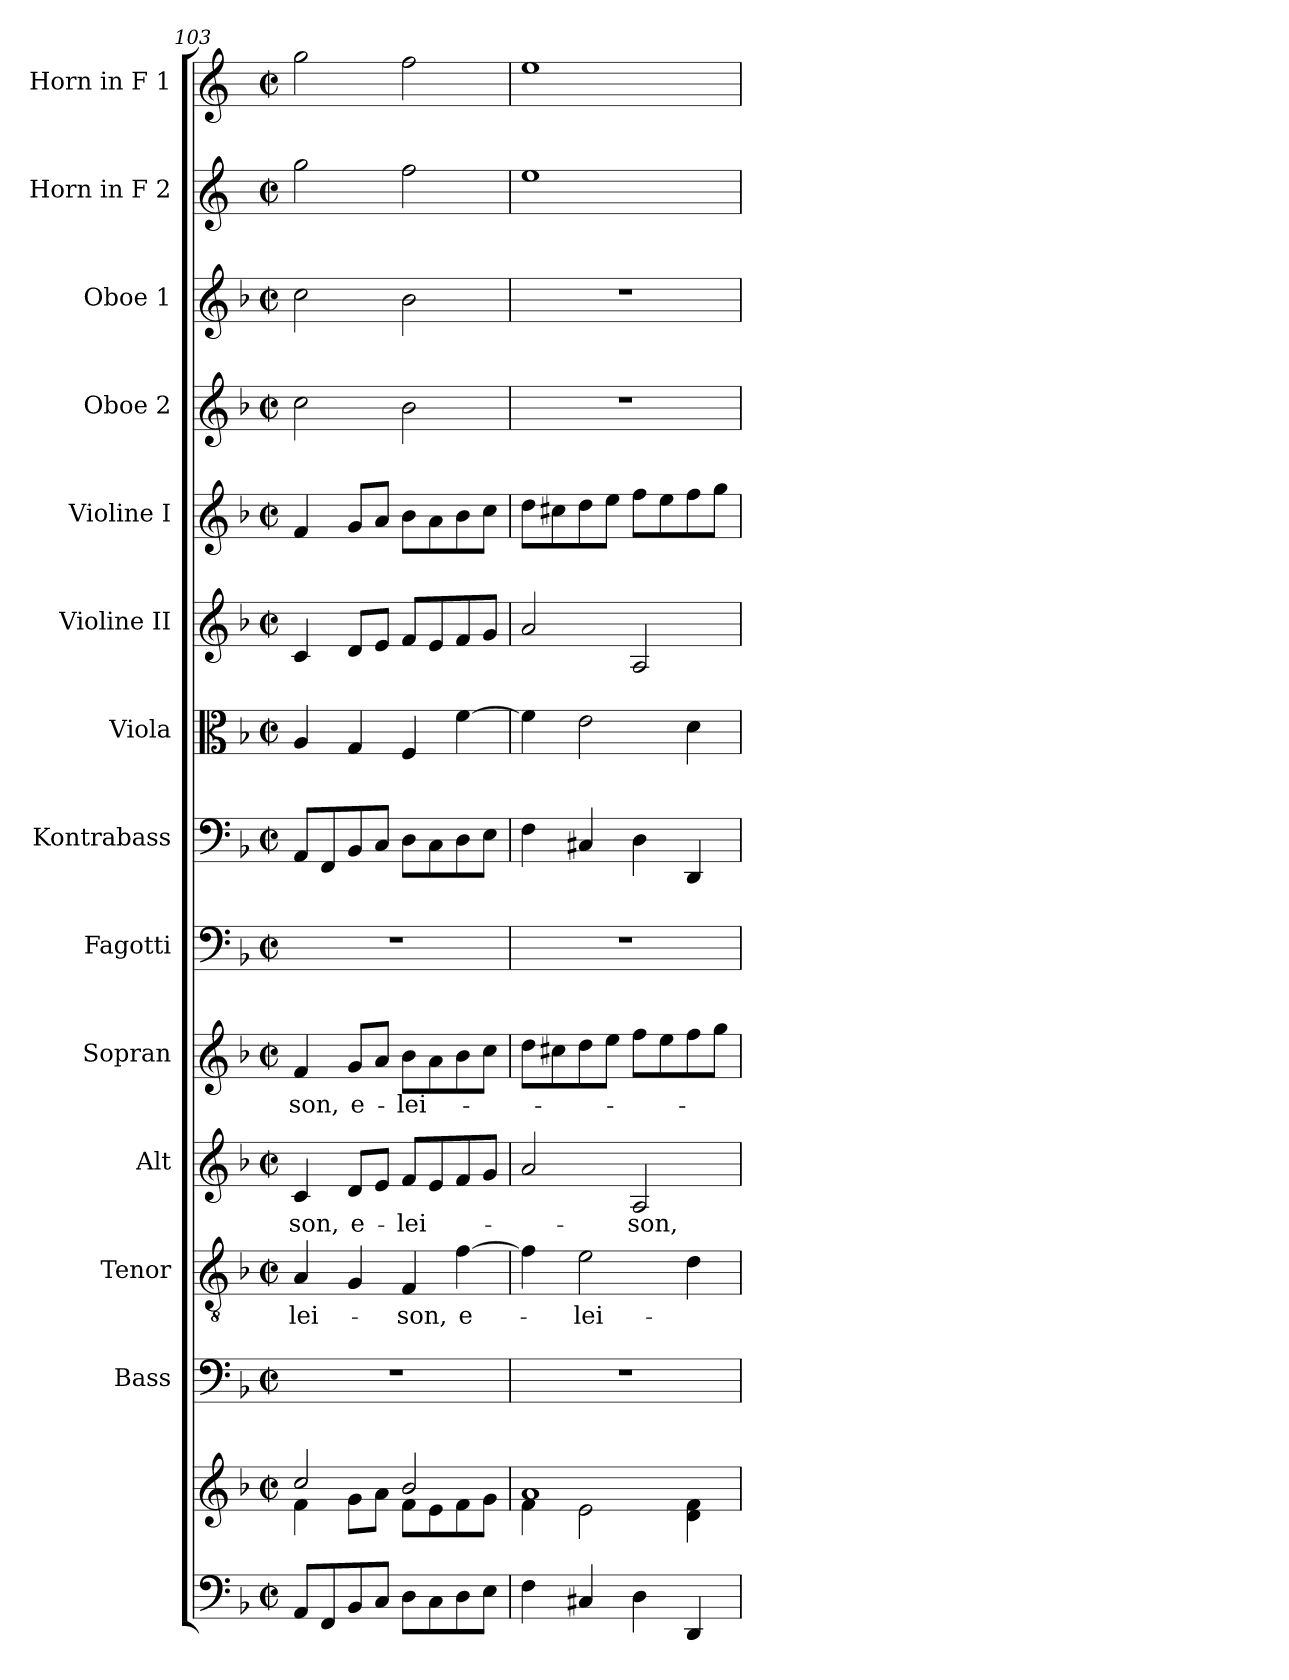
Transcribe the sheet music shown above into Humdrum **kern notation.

**kern	**kern	**kern	**kern	**text	**kern	**text	**kern	**text	**kern	**kern	**kern	**kern	**kern	**kern	**kern	**kern	**kern
*part14	*part14	*part13	*part12	*part12	*part11	*part11	*part10	*part10	*part9	*part8	*part7	*part6	*part5	*part4	*part3	*part2	*part1
*staff15	*staff14	*staff13	*staff12	*staff12	*staff11	*staff11	*staff10	*staff10	*staff9	*staff8	*staff7	*staff6	*staff5	*staff4	*staff3	*staff2	*staff1
*	*	*I"Bass	*I"Tenor	*	*I"Alt	*	*I"Sopran	*	*I"Fagotti	*I"Kontrabass	*I"Viola	*I"Violine II	*I"Violine I	*I"Oboe 2	*I"Oboe 1	*I"Horn in F 2	*I"Horn in F 1
*	*	*I'B.	*I'T.	*	*I'A.	*	*I'S.	*	*I'Fg.	*I'Kb.	*I'Vla.	*I'Vl. II	*I'Vl. I	*I'Ob. 2	*I'Ob. 1	*	*
!!LO:PB:g=z
*clefF4	*clefG2	*clefF4	*clefGv2	*	*clefG2	*	*clefG2	*	*clefF4	*clefF4	*clefC3	*clefG2	*clefG2	*clefG2	*clefG2	*clefG2	*clefG2
*	*	*	*	*	*	*	*	*	*	*ITrd7c12	*	*	*	*	*	*ITrd4c7	*ITrd4c7
*k[b-]	*k[b-]	*k[b-]	*k[b-]	*	*k[b-]	*	*k[b-]	*	*k[b-]	*k[b-]	*k[b-]	*k[b-]	*k[b-]	*k[b-]	*k[b-]	*k[b-]	*k[b-]
*F:	*F:	*F:	*F:	*	*F:	*	*F:	*	*F:	*F:	*F:	*F:	*F:	*F:	*F:	*F:	*F:
*M2/2	*M2/2	*M2/2	*M2/2	*	*M2/2	*	*M2/2	*	*M2/2	*M2/2	*M2/2	*M2/2	*M2/2	*M2/2	*M2/2	*M2/2	*M2/2
*met(c|)	*met(c|)	*met(c|)	*met(c|)	*	*met(c|)	*	*met(c|)	*	*met(c|)	*met(c|)	*met(c|)	*met(c|)	*met(c|)	*met(c|)	*met(c|)	*met(c|)	*met(c|)
=103	=103	=103	=103	=103	=103	=103	=103	=103	=103	=103	=103	=103	=103	=103	=103	=103	=103
*	*^	*	*	*	*	*	*	*	*	*	*	*	*	*	*	*	*
!	!	!	!	!	!LO:LY:b	!	!LO:LY:b	!	!LO:LY:b	!	!	!	!	!	!	!	!	!
8AA/L	2cc/	4f\	1r	4A/	-lei-	4c/	-son,	4f/	-son,	1r	8AAA/L	4A/	4c/	4f/	2cc\	2cc\	2cc\	2cc\
8FF/	.	.	.	.	.	.	.	.	.	.	8FFF/	.	.	.	.	.	.	.
!	!	!	!	!	!	!	!LO:LY:b	!	!LO:LY:b	!	!	!	!	!	!	!	!	!
8BB-/	.	8g\L	.	4G/	.	8d/L	e-	8g/L	e-	.	8BBB-/	4G/	8d/L	8g/L	.	.	.	.
8C/J	.	8a\J	.	.	.	8e/J	.	8a/J	.	.	8CC/J	.	8e/J	8a/J	.	.	.	.
!	!	!	!	!	!LO:LY:b	!	!LO:LY:b	!	!LO:LY:b	!	!	!	!	!	!	!	!	!
8D\L	2b-/	8f\L	.	4F/	-son,	8f/L	-lei-	8b-\L	-lei-	.	8DD\L	4F/	8f/L	8b-\L	2b-\	2b-\	2b-\	2b-\
8C\	.	8e\	.	.	.	8e/	.	8a\	.	.	8CC\	.	8e/	8a\	.	.	.	.
!	!	!	!	!	!LO:LY:b	!	!	!	!	!	!	!	!	!	!	!	!	!
8D\	.	8f\	.	[4f\	e-	8f/	.	8b-\	.	.	8DD\	[4f\	8f/	8b-\	.	.	.	.
8E\J	.	8g\J	.	.	.	8g/J	.	8cc\J	.	.	8EE\J	.	8g/J	8cc\J	.	.	.	.
=104	=104	=104	=104	=104	=104	=104	=104	=104	=104	=104	=104	=104	=104	=104	=104	=104	=104	=104
4F\	1a	4f\	1r	4f\]	.	2a/	.	8dd\L	.	1r	4FF\	4f\]	2a/	8dd\L	1r	1r	1a	1a
.	.	.	.	.	.	.	.	8cc#X\	.	.	.	.	.	8cc#X\	.	.	.	.
!	!	!	!	!	!LO:LY:b	!	!	!	!	!	!	!	!	!	!	!	!	!
4C#X/	.	2e\	.	2e\	-lei-	.	.	8dd\	.	.	4CC#X/	2e\	.	8dd\	.	.	.	.
.	.	.	.	.	.	.	.	8ee\J	.	.	.	.	.	8ee\J	.	.	.	.
!	!	!	!	!	!	!	!LO:LY:b	!	!	!	!	!	!	!	!	!	!	!
4D\	.	.	.	.	.	2A/	-son,	8ff\L	.	.	4DD\	.	2A/	8ff\L	.	.	.	.
.	.	.	.	.	.	.	.	8ee\	.	.	.	.	.	8ee\	.	.	.	.
4DD/	.	4d\ 4f\	.	4d\	.	.	.	8ff\	.	.	4DDD/	4d\	.	8ff\	.	.	.	.
.	.	.	.	.	.	.	.	8gg\J	.	.	.	.	.	8gg\J	.	.	.	.
*	*v	*v	*	*	*	*	*	*	*	*	*	*	*	*	*	*	*	*
=	=	=	=	=	=	=	=	=	=	=	=	=	=	=	=	=	=
*-	*-	*-	*-	*-	*-	*-	*-	*-	*-	*-	*-	*-	*-	*-	*-	*-	*-
